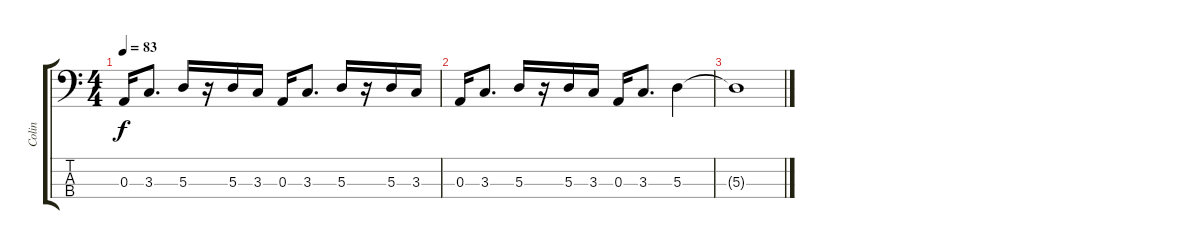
\track ("Colin" "Colin") {instrument electricbassfinger}
\staff {score tabs}
\tuning (G2 D2 A1 E1) {hide}
\ts (4 4)
\tempo 83
\clef f4
\ks c
0.3.16{dy f} 3.3.8{d} 5.3.16 r.16 5.3.16 3.3.16 0.3.16 3.3.8{d} 5.3.16 r.16 5.3.16 3.3.16 |
0.3.16 3.3.8{d} 5.3.16 r.16 5.3.16 3.3.16 0.3.16 3.3.8{d} 5.3.4 |
5.3{t}.1
